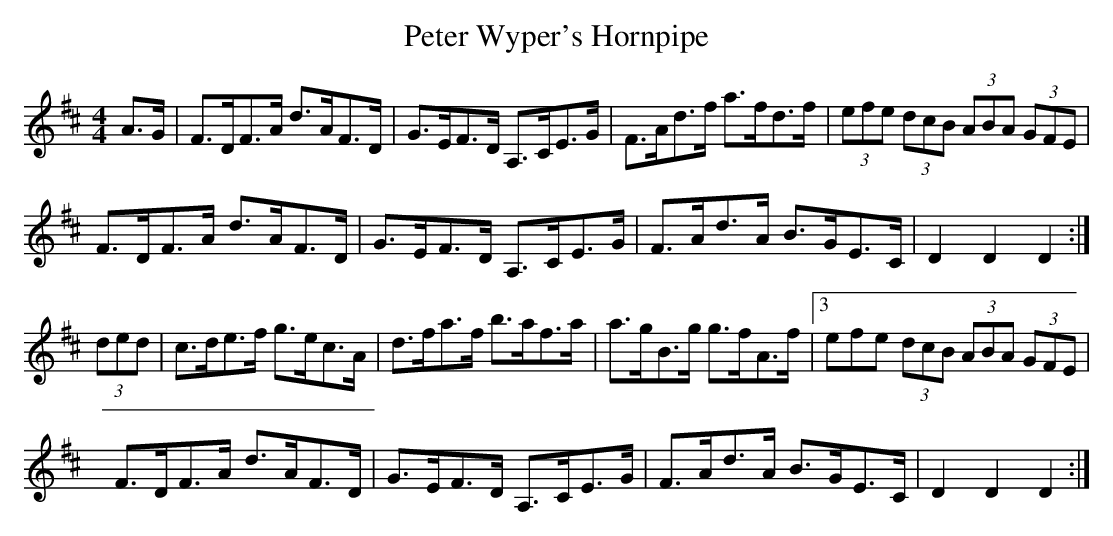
X:1
T:Peter Wyper's Hornpipe
L:1/8
M:4/4
K:D
A>G|F>DF>A d>AF>D|G>EF>D A,>CE>G|F>Ad>f a>fd>f|(3efe (3dcB (3ABA (3GFE|
F>DF>A d>AF>D|G>EF>D A,>CE>G|F>Ad>A B>GE>C|D2 D2 D2:|
(3ded|c>de>f g>ec>A|d>fa>f b>af>a|a>gB>g g>fA>f|3efe (3dcB (3ABA (3GFE|
F>DF>A d>AF>D|G>EF>D A,>CE>G|F>Ad>A B>GE>C|D2 D2 D2:|
